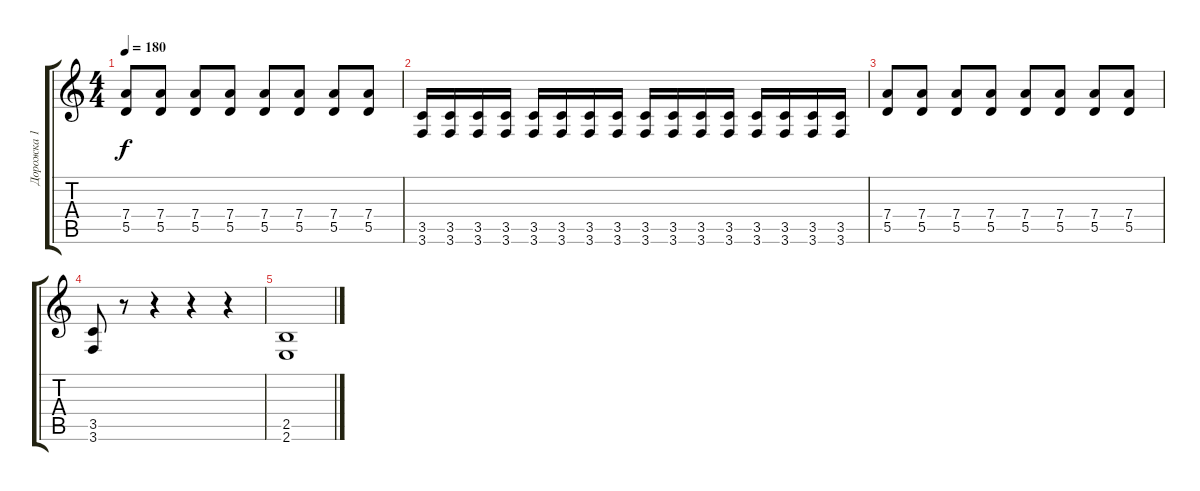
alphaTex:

\track ("Дорожка 1" "Дорожка 1") {instrument distortionguitar}
\staff {score tabs}
\tuning (E4 B3 G3 D3 A2 D2) {hide}
\ts (4 4)
\tempo 180
\clef g2
\ks c
(7.4 5.5).8{dy f} (7.4 5.5).8 (7.4 5.5).8 (7.4 5.5).8 (7.4 5.5).8 (7.4 5.5).8 (7.4 5.5).8 (7.4 5.5).8 |
(3.5 3.6).16 (3.5 3.6).16 (3.5 3.6).16 (3.5 3.6).16 (3.5 3.6).16 (3.5 3.6).16 (3.5 3.6).16 (3.5 3.6).16 (3.5 3.6).16 (3.5 3.6).16 (3.5 3.6).16 (3.5 3.6).16 (3.5 3.6).16 (3.5 3.6).16 (3.5 3.6).16 (3.5 3.6).16 |
(7.4 5.5).8 (7.4 5.5).8 (7.4 5.5).8 (7.4 5.5).8 (7.4 5.5).8 (7.4 5.5).8 (7.4 5.5).8 (7.4 5.5).8 |
(3.5 3.6).8 r.8 r.4 r.4 r.4 |
(2.5 2.6).1
